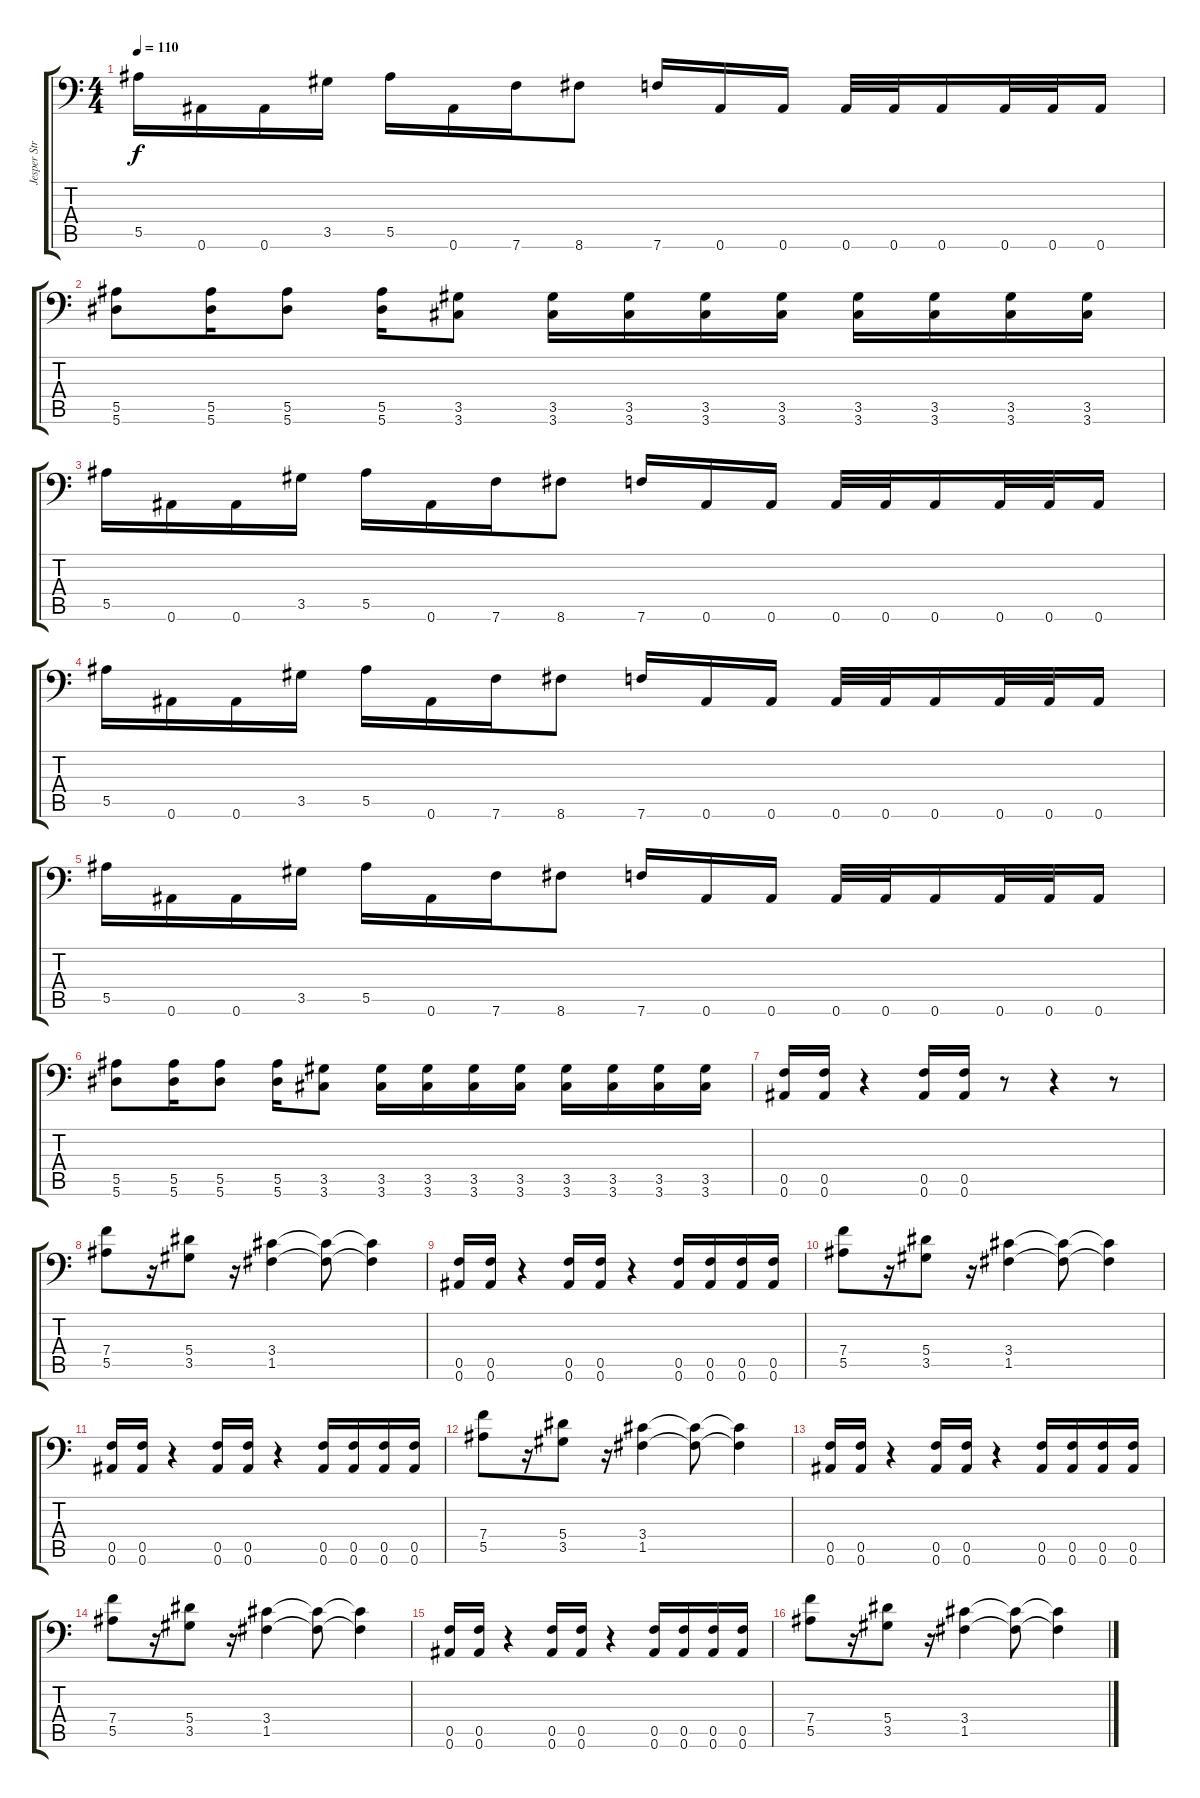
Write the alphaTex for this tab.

\track ("Jesper Strömblad" "Jesper Str") {instrument distortionguitar}
\staff {score tabs}
\tuning (C4 G3 Eb3 Bb2 F2 Bb1) {hide}
\ts (4 4)
\tempo 110
\clef f4
\ks c
5.5.16{dy f} 0.6.16 0.6.16 3.5.16 5.5.16 0.6.16 7.6.16 8.6.8 7.6.16 0.6.16 0.6.16 0.6.32 0.6.32 0.6.16 0.6.32 0.6.32 0.6.16 |
(5.5 5.6).8 (5.5 5.6).16 (5.5 5.6).8 (5.5 5.6).16 (3.5 3.6).8 (3.5 3.6).16 (3.5 3.6).16 (3.5 3.6).16 (3.5 3.6).16 (3.5 3.6).16 (3.5 3.6).16 (3.5 3.6).16 (3.5 3.6).16 |
5.5.16 0.6.16 0.6.16 3.5.16 5.5.16 0.6.16 7.6.16 8.6.8 7.6.16 0.6.16 0.6.16 0.6.32 0.6.32 0.6.16 0.6.32 0.6.32 0.6.16 |
5.5.16 0.6.16 0.6.16 3.5.16 5.5.16 0.6.16 7.6.16 8.6.8 7.6.16 0.6.16 0.6.16 0.6.32 0.6.32 0.6.16 0.6.32 0.6.32 0.6.16 |
5.5.16 0.6.16 0.6.16 3.5.16 5.5.16 0.6.16 7.6.16 8.6.8 7.6.16 0.6.16 0.6.16 0.6.32 0.6.32 0.6.16 0.6.32 0.6.32 0.6.16 |
(5.5 5.6).8 (5.5 5.6).16 (5.5 5.6).8 (5.5 5.6).16 (3.5 3.6).8 (3.5 3.6).16 (3.5 3.6).16 (3.5 3.6).16 (3.5 3.6).16 (3.5 3.6).16 (3.5 3.6).16 (3.5 3.6).16 (3.5 3.6).16 |
(0.5 0.6).16 (0.5 0.6).16 r.4 (0.5 0.6).16 (0.5 0.6).16 r.8 r.4 r.8 |
(7.4 5.5).8 r.16 (5.4 3.5).8 r.16 (3.4 1.5).4 (3.4{t} 1.5{t}).8 (3.4{t} 1.5{t}).4 |
(0.5 0.6).16 (0.5 0.6).16 r.4 (0.5 0.6).16 (0.5 0.6).16 r.4 (0.5 0.6).16 (0.5 0.6).16 (0.5 0.6).16 (0.5 0.6).16 |
(7.4 5.5).8 r.16 (5.4 3.5).8 r.16 (3.4 1.5).4 (3.4{t} 1.5{t}).8 (3.4{t} 1.5{t}).4 |
(0.5 0.6).16 (0.5 0.6).16 r.4 (0.5 0.6).16 (0.5 0.6).16 r.4 (0.5 0.6).16 (0.5 0.6).16 (0.5 0.6).16 (0.5 0.6).16 |
(7.4 5.5).8 r.16 (5.4 3.5).8 r.16 (3.4 1.5).4 (3.4{t} 1.5{t}).8 (3.4{t} 1.5{t}).4 |
(0.5 0.6).16 (0.5 0.6).16 r.4 (0.5 0.6).16 (0.5 0.6).16 r.4 (0.5 0.6).16 (0.5 0.6).16 (0.5 0.6).16 (0.5 0.6).16 |
(7.4 5.5).8 r.16 (5.4 3.5).8 r.16 (3.4 1.5).4 (3.4{t} 1.5{t}).8 (3.4{t} 1.5{t}).4 |
(0.5 0.6).16 (0.5 0.6).16 r.4 (0.5 0.6).16 (0.5 0.6).16 r.4 (0.5 0.6).16 (0.5 0.6).16 (0.5 0.6).16 (0.5 0.6).16 |
(7.4 5.5).8 r.16 (5.4 3.5).8 r.16 (3.4 1.5).4 (3.4{t} 1.5{t}).8 (3.4{t} 1.5{t}).4
